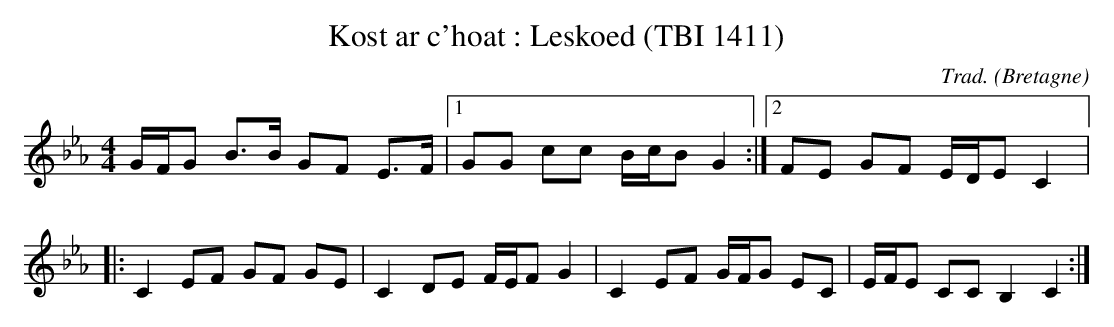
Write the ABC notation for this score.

X:1
T:Kost ar c'hoat : Leskoed (TBI 1411)
C:Trad.
O:Bretagne
M:4/4
K:Eb
G/F/G B>B GF E>F |1 GG cc B/c/B G2 :|2 FE GF E/D/E C2 |:
C2 EF GF GE | C2 DE F/E/F G2 | C2 EF G/F/G EC | E/F/E CC B,2 C2 :|
